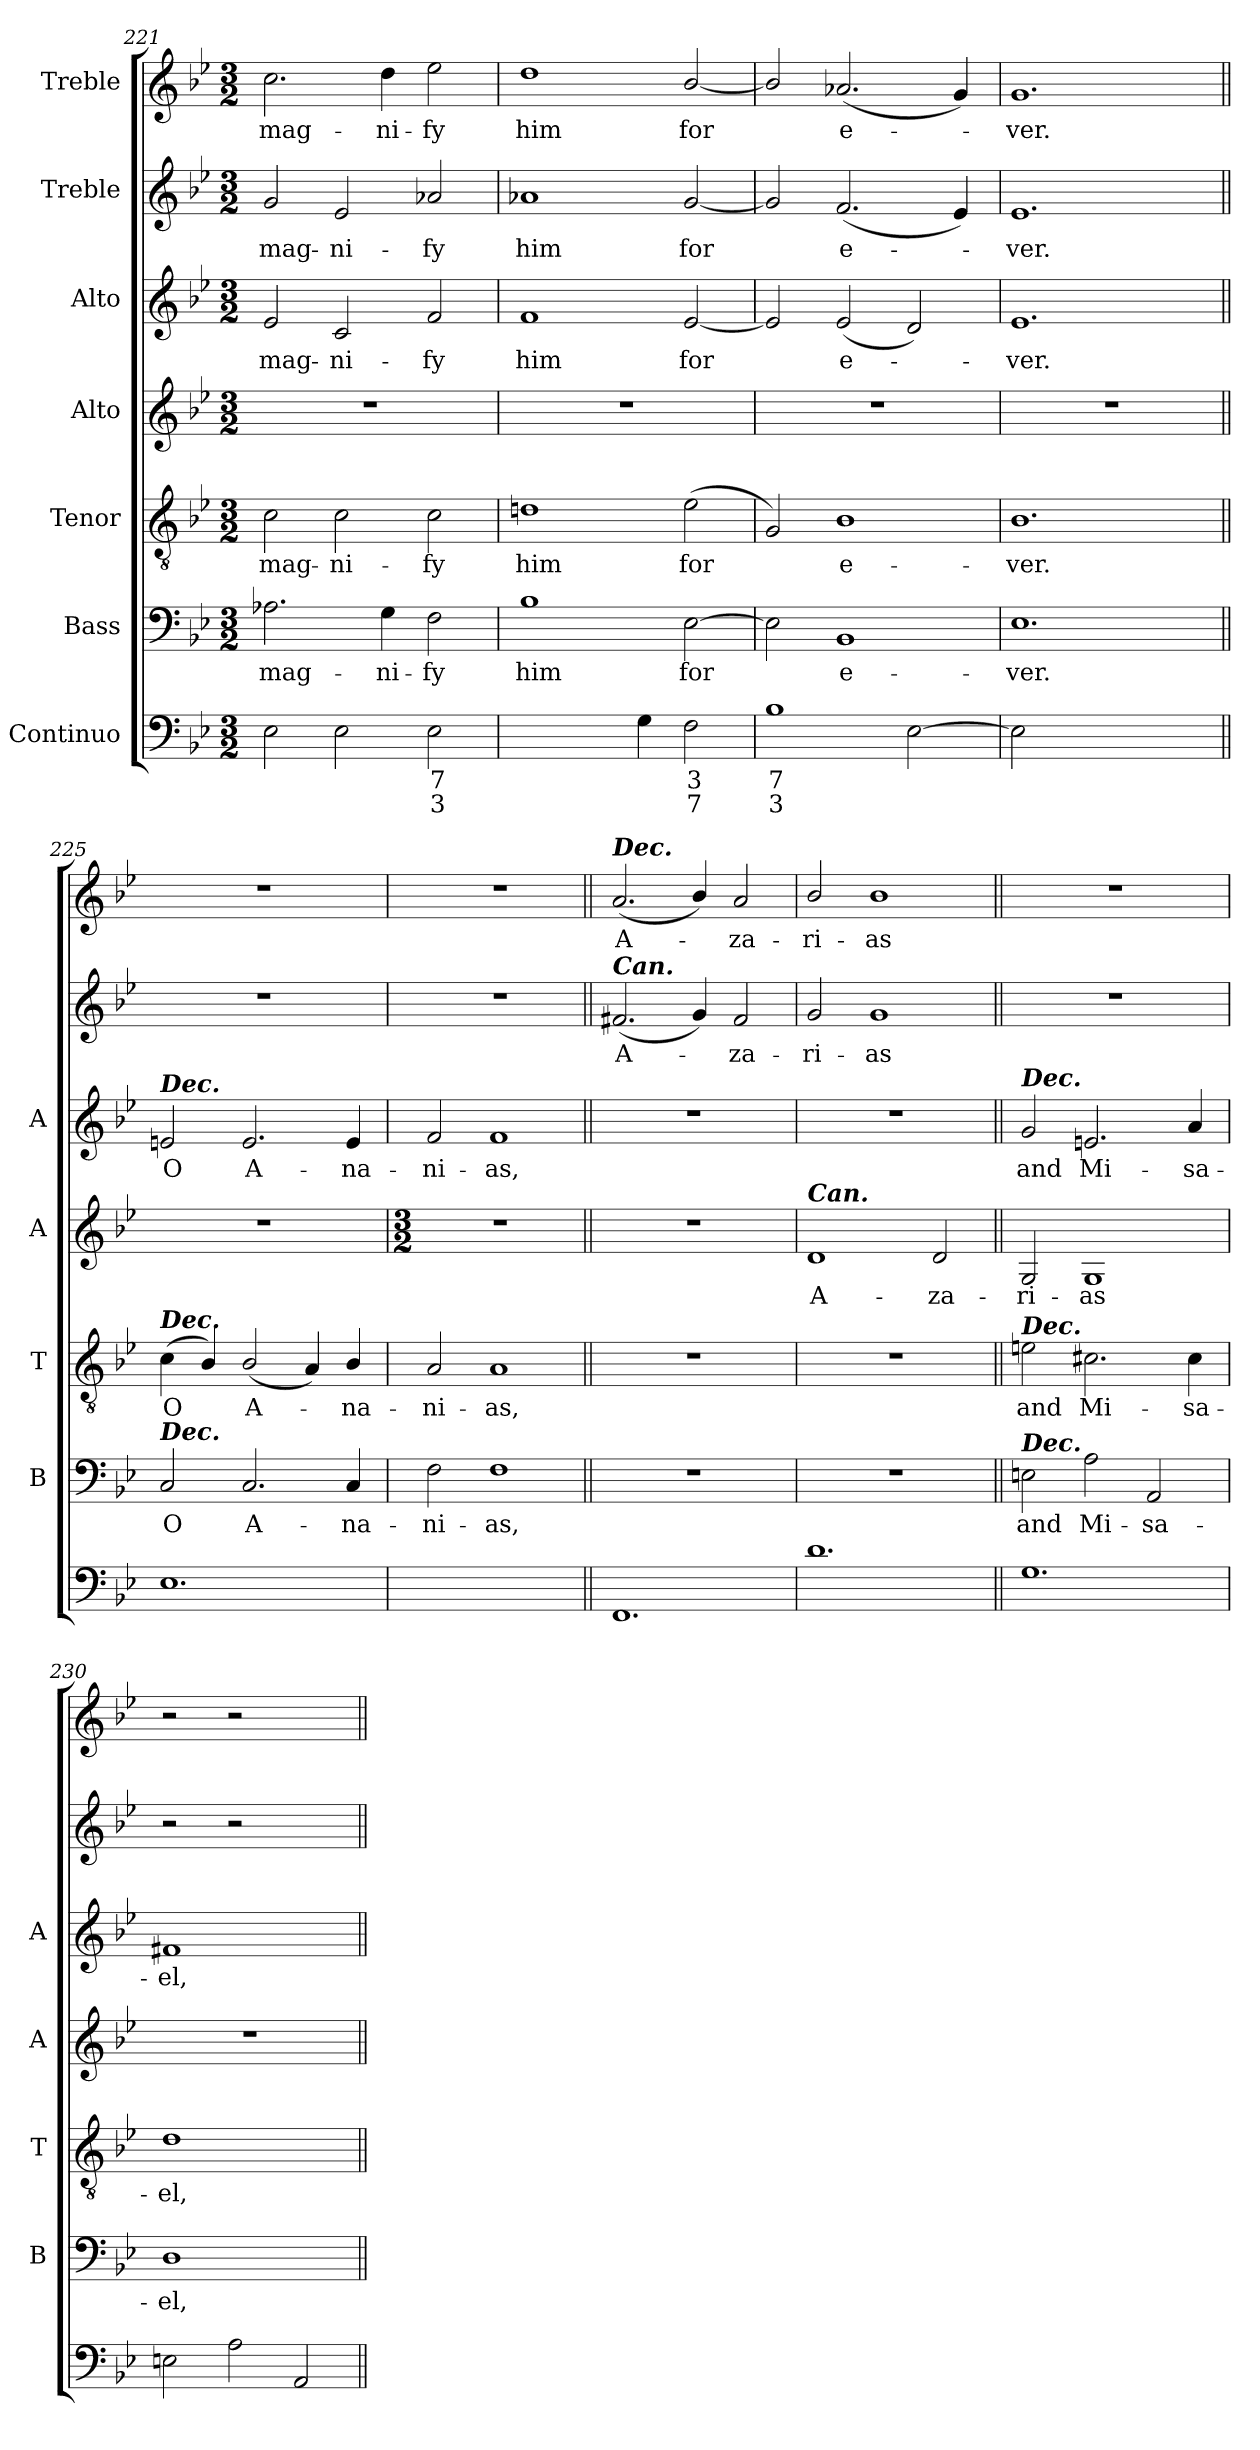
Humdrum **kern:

**kern	**text	**text	**kern	**text	**kern	**text	**kern	**text	**kern	**text	**kern	**text	**kern	**text
*part7	*part7	*part7	*part6	*part6	*part5	*part5	*part4	*part4	*part3	*part3	*part2	*part2	*part1	*part1
*staff7	*staff7	*staff7	*staff6	*staff6	*staff5	*staff5	*staff4	*staff4	*staff3	*staff3	*staff2	*staff2	*staff1	*staff1
*I"Continuo	*	*	*I"Bass	*	*I"Tenor	*	*I"Alto	*	*I"Alto	*	*I"Treble	*	*I"Treble	*
*	*	*	*I'B	*	*I'T	*	*I'A	*	*I'A	*	*	*	*	*
*clefF4	*	*	*clefF4	*	*clefGv2	*	*clefG2	*	*clefG2	*	*clefG2	*	*clefG2	*
*k[b-e-]	*	*	*k[b-e-]	*	*k[b-e-]	*	*k[b-e-]	*	*k[b-e-]	*	*k[b-e-]	*	*k[b-e-]	*
*B-:	*	*	*B-:	*	*B-:	*	*B-:	*	*B-:	*	*B-:	*	*B-:	*
*M3/2	*	*	*M3/2	*	*M3/2	*	*M3/2	*	*M3/2	*	*M3/2	*	*M3/2	*
=221	=221	=221	=221	=221	=221	=221	=221	=221	=221	=221	=221	=221	=221	=221
!	!	!	!	!LO:LY:b	!	!LO:LY:b	!	!	!	!LO:LY:b	!	!LO:LY:b	!	!LO:LY:b
2E-\	.	.	2.A-X\	mag-	2c\	mag-	1.r	.	2e-/	mag-	2g/	mag-	2.cc\	mag-
!	!	!	!	!	!	!LO:LY:b	!	!	!	!LO:LY:b	!	!LO:LY:b	!	!
2E-\	.	.	.	.	2c\	-ni-	.	.	2c/	-ni-	2e-/	-ni-	.	.
!	!	!	!	!LO:LY:b	!	!	!	!	!	!	!	!	!	!LO:LY:b
.	.	.	4G\	-ni-	.	.	.	.	.	.	.	.	4dd\	-ni-
!	!LO:LY:b	!LO:LY:b	!	!LO:LY:b	!	!LO:LY:b	!	!	!	!LO:LY:b	!	!LO:LY:b	!	!LO:LY:b
2E-\	7	3	2F\	-fy	2c\	-fy	.	.	2f/	-fy	2a-X/	-fy	2ee-\	-fy
=222	=222	=222	=222	=222	=222	=222	=222	=222	=222	=222	=222	=222	=222	=222
!	!LO:LY:b	!	!	!LO:LY:b	!	!LO:LY:b	!	!	!	!LO:LY:b	!	!LO:LY:b	!	!LO:LY:b
[2A-X\yy	7	.	1B-	him	1dn	him	1.r	.	1f	him	1a-X	him	1dd	him
!	!LO:LY:b	!	!	!	!	!	!	!	!	!	!	!	!	!
4A-\yy]	5	.	.	.	.	.	.	.	.	.	.	.	.	.
4G\	.	.	.	.	.	.	.	.	.	.	.	.	.	.
!	!LO:LY:b	!LO:LY:b	!	!LO:LY:b	!	!LO:LY:b	!	!	!	!LO:LY:b	!	!LO:LY:b	!	!LO:LY:b
2F\	3	7	[2E-\	for	(<2e-\	for	.	.	[2e-/	for	[2g/	for	[2b-/	for
=223	=223	=223	=223	=223	=223	=223	=223	=223	=223	=223	=223	=223	=223	=223
!	!LO:LY:b	!LO:LY:b	!	!	!	!	!	!	!	!	!	!	!	!
1B-	7	3	2E-\]	.	2G/)	.	1.r	.	2e-/]	.	2g/]	.	2b-/]	.
!	!	!	!	!LO:LY:b	!	!LO:LY:b	!	!	!	!LO:LY:b	!	!LO:LY:b	!	!LO:LY:b
.	.	.	1BB-	e-	1B-	e-	.	.	(<2e-/	e-	(<2.f/	e-	(<2.a-X/	e-
[2E-\	.	.	.	.	.	.	.	.	2d/)	.	.	.	.	.
.	.	.	.	.	.	.	.	.	.	.	4e-/)	.	4g/)	.
=224	=224	=224	=224	=224	=224	=224	=224	=224	=224	=224	=224	=224	=224	=224
!	!	!	!	!LO:LY:b	!	!LO:LY:b	!	!	!	!LO:LY:b	!	!LO:LY:b	!	!LO:LY:b
2E-\]	.	.	1.E-	-ver.	1.B-	-ver.	1.r	.	1.e-	ver.	1.e-	ver.	1.g	ver.
!	!LO:LY:b	!LO:LY:b	!	!	!	!	!	!	!	!	!	!	!	!
[2BB-/yy	7	4	.	.	.	.	.	.	.	.	.	.	.	.
!	!	!LO:LY:b	!	!	!	!	!	!	!	!	!	!	!	!
2BB-/yy]	.	3	.	.	.	.	.	.	.	.	.	.	.	.
!!LO:PB:g=z
=225||	=225||	=225||	=225||	=225||	=225||	=225||	=225||	=225||	=225||	=225||	=225||	=225||	=225||	=225||
!	!	!	!	!	!	!	!	!	!LO:TX:a:Bi:t=Dec.	!	!	!	!	!
!	!	!	!	!	!LO:TX:a:Bi:t=Dec.	!	!	!	!	!	!	!	!	!
!	!	!	!LO:TX:a:Bi:t=Dec.	!	!	!	!	!	!	!	!	!	!	!
!	!	!	!	!LO:LY:b	!	!LO:LY:b	!	!	!	!LO:LY:b	!	!	!	!
1.E-	.	.	2C/	O	(<4c\	O	1.r	.	2en/	O	1.r	.	1.r	.
.	.	.	.	.	4B-/)	.	.	.	.	.	.	.	.	.
!	!	!	!	!LO:LY:b	!	!LO:LY:b	!	!	!	!LO:LY:b	!	!	!	!
.	.	.	2.C/	A-	(<2B-/	A-	.	.	2.e/	A-	.	.	.	.
.	.	.	.	.	4A/)	.	.	.	.	.	.	.	.	.
!	!	!	!	!LO:LY:b	!	!LO:LY:b	!	!	!	!LO:LY:b	!	!	!	!
.	.	.	4C/	-na-	4B-/	na-	.	.	4e/	-na-	.	.	.	.
!!LO:LB:g=z
=226	=226	=226	=226	=226	=226	=226	=226	=226	=226	=226	=226	=226	=226	=226
*	*	*	*	*	*	*	*M3/2	*	*	*	*	*	*	*
!	!LO:LY:b	!LO:LY:b	!	!LO:LY:b	!	!LO:LY:b	!	!	!	!LO:LY:b	!	!	!	!
[2C/yy	3	8	2F\	-ni-	2A/	-ni-	1.r	.	2f/	-ni-	1.r	.	1.r	.
!	!	!LO:LY:b	!	!LO:LY:b	!	!LO:LY:b	!	!	!	!LO:LY:b	!	!	!	!
1Cyy]	.	7	1F	-as,	1A	-as,	.	.	1f	-as,	.	.	.	.
=227||	=227||	=227||	=227||	=227||	=227||	=227||	=227||	=227||	=227||	=227||	=227||	=227||	=227||	=227||
!	!	!	!	!	!	!	!	!	!	!	!	!	!LO:TX:a:Bi:t=Dec.	!
!	!	!	!	!	!	!	!	!	!	!	!LO:TX:a:Bi:t=Can.	!	!	!
!	!	!	!	!	!	!	!	!	!	!	!	!LO:LY:b	!	!LO:LY:b
1.FF	.	.	1.r	.	1.r	.	1.r	.	1.r	.	(<2.f#X/	A-	(<2.a/	A-
.	.	.	.	.	.	.	.	.	.	.	4g/)	.	4b-/)	.
!	!	!	!	!	!	!	!	!	!	!	!	!LO:LY:b	!	!LO:LY:b
.	.	.	.	.	.	.	.	.	.	.	2f#/	za-	2a/	za-
=228	=228	=228	=228	=228	=228	=228	=228	=228	=228	=228	=228	=228	=228	=228
!	!	!	!	!	!	!	!LO:TX:a:Bi:t=Can.	!	!	!	!	!	!	!
!	!	!	!	!	!	!	!	!LO:LY:b	!	!	!	!LO:LY:b	!	!LO:LY:b
1.d	.	.	1.r	.	1.r	.	1d	A-	1.r	.	2g/	-ri-	2b-/	-ri-
!	!	!	!	!	!	!	!	!	!	!	!	!LO:LY:b	!	!LO:LY:b
.	.	.	.	.	.	.	.	.	.	.	1g	-as	1b-	-as
!	!	!	!	!	!	!	!	!LO:LY:b	!	!	!	!	!	!
.	.	.	.	.	.	.	2d/	-za-	.	.	.	.	.	.
=229||	=229||	=229||	=229||	=229||	=229||	=229||	=229||	=229||	=229||	=229||	=229||	=229||	=229||	=229||
!	!	!	!	!	!	!	!	!	!LO:TX:a:Bi:t=Dec.	!	!	!	!	!
!	!	!	!	!	!LO:TX:a:Bi:t=Dec.	!	!	!	!	!	!	!	!	!
!	!	!	!LO:TX:a:Bi:t=Dec.	!	!	!	!	!	!	!	!	!	!	!
!	!	!	!	!LO:LY:b	!	!LO:LY:b	!	!LO:LY:b	!	!LO:LY:b	!	!	!	!
1.G	.	.	2En\	and	2en\	and	2G/	-ri-	2g/	and	1.r	.	1.r	.
!	!	!	!	!LO:LY:b	!	!LO:LY:b	!	!LO:LY:b	!	!LO:LY:b	!	!	!	!
.	.	.	2A\	Mi-	2.c#X\	Mi-	1G	-as	2.en/	Mi-	.	.	.	.
!	!	!	!	!LO:LY:b	!	!	!	!	!	!	!	!	!	!
.	.	.	2AA/	-sa-	.	.	.	.	.	.	.	.	.	.
!	!	!	!	!	!	!LO:LY:b	!	!	!	!LO:LY:b	!	!	!	!
.	.	.	.	.	4c#\	-sa-	.	.	4a/	-sa-	.	.	.	.
=230	=230	=230	=230	=230	=230	=230	=230	=230	=230	=230	=230	=230	=230	=230
!	!	!	!	!LO:LY:b	!	!LO:LY:b	!	!	!	!LO:LY:b	!	!	!	!
2En\	.	.	1D	-el,	1d	-el,	1.r	.	1f#X	-el,	2r	.	2r	.
2A\	.	.	.	.	.	.	.	.	.	.	2r	.	2r	.
2AA/	.	.	2ryy	.	2ryy	.	.	.	2ryy	.	2ryy	.	2ryy	.
=||	=||	=||	=||	=||	=||	=||	=||	=||	=||	=||	=||	=||	=||	=||
*-	*-	*-	*-	*-	*-	*-	*-	*-	*-	*-	*-	*-	*-	*-
